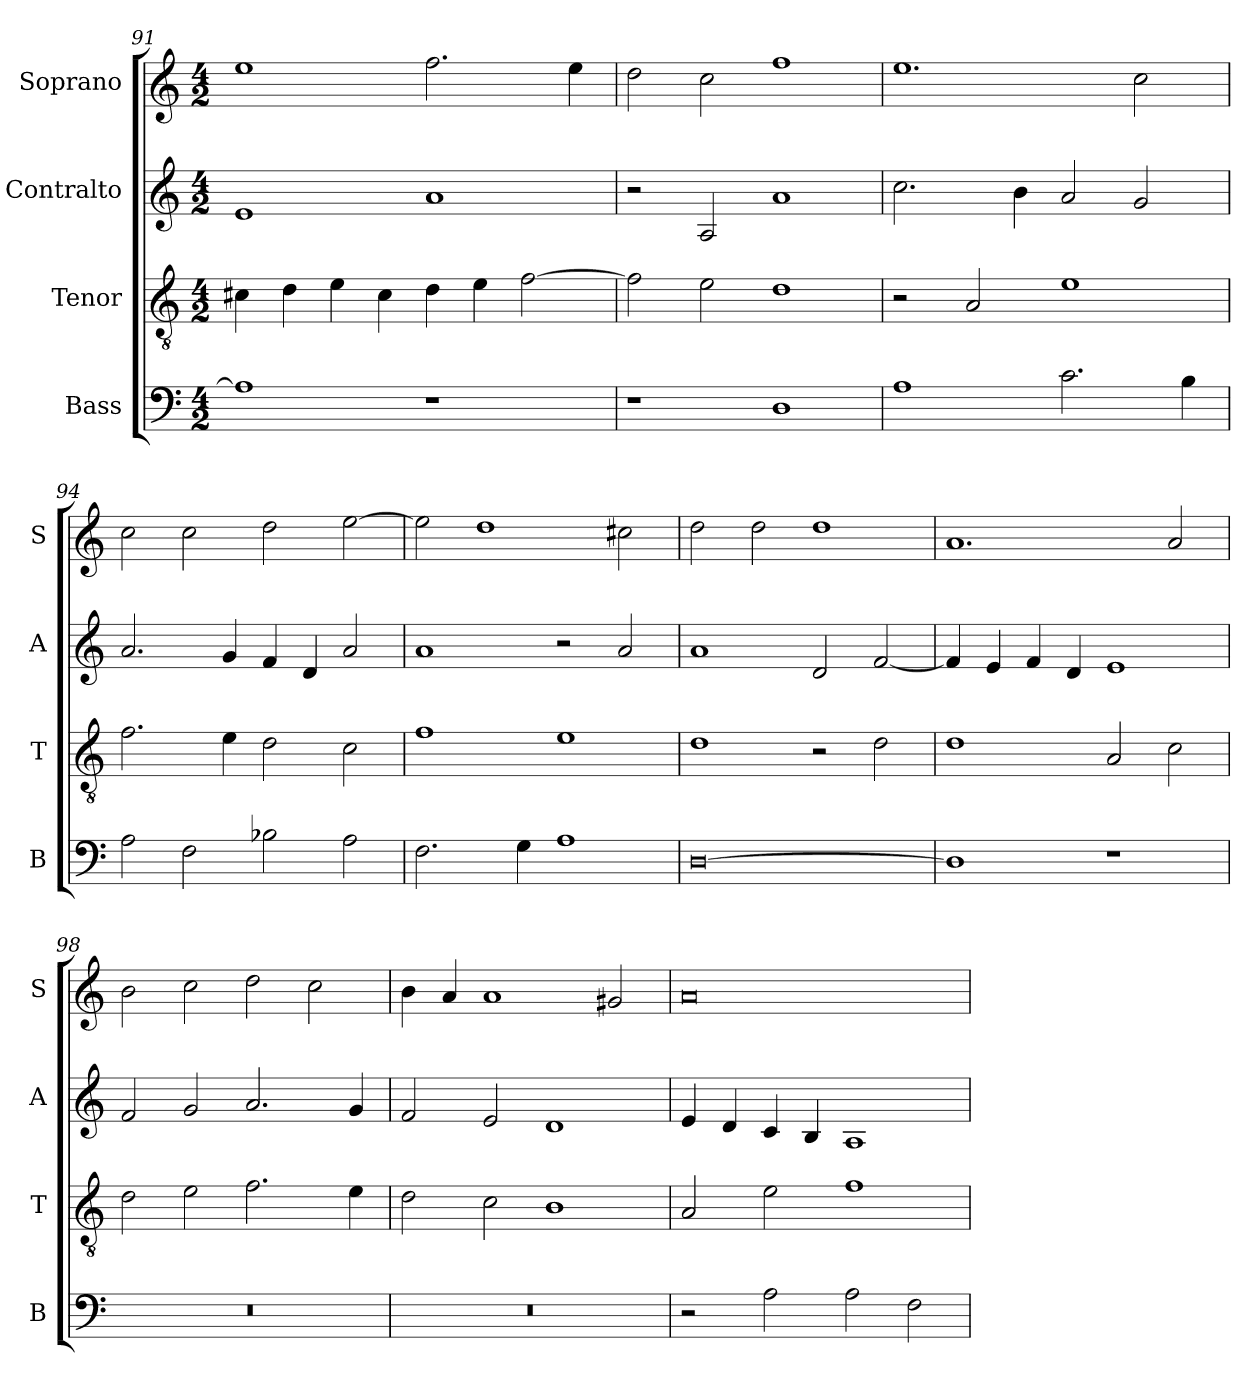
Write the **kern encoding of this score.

**kern	**kern	**kern	**kern
*part4	*part3	*part2	*part1
*staff4	*staff3	*staff2	*staff1
*I"Bass	*I"Tenor	*I"Contralto	*I"Soprano
*I'B	*I'T	*I'A	*I'S
*clefF4	*clefGv2	*clefG2	*clefG2
*k[]	*k[]	*k[]	*k[]
*D:dor	*D:dor	*D:dor	*D:dor
*M4/2	*M4/2	*M4/2	*M4/2
=91	=91	=91	=91
1A]	4c#X	1e	1ee
.	4d	.	.
.	4e	.	.
.	4c#	.	.
1r	4d	1a	2.ff
.	4e	.	.
.	[2f	.	.
.	.	.	4ee
=92	=92	=92	=92
1r	2f]	2r	2dd
.	2e	2A	2cc
1D	1d	1a	1ff
=93	=93	=93	=93
1A	2r	2.cc	1.ee
.	2A	.	.
.	.	4b	.
2.c	1e	2a	.
.	.	2g	2cc
4B	.	.	.
=94	=94	=94	=94
2A	2.f	2.a	2cc
2F	.	.	2cc
.	4e	4g	.
2B-X	2d	4f	2dd
.	.	4d	.
2A	2c	2a	[2ee
=95	=95	=95	=95
2.F	1f	1a	2ee]
.	.	.	1dd
4G	.	.	.
1A	1e	2r	.
.	.	2a	2cc#X
=96	=96	=96	=96
[0D	1d	1a	2dd
.	.	.	2dd
.	2r	2d	1dd
.	2d	[2f	.
=97	=97	=97	=97
1D]	1d	4f]	1.a
.	.	4e	.
.	.	4f	.
.	.	4d	.
1r	2A	1e	.
.	2c	.	2a
=98	=98	=98	=98
0r	2d	2f	2b
.	2e	2g	2cc
.	2.f	2.a	2dd
.	.	.	2cc
.	4e	4g	.
=99	=99	=99	=99
0r	2d	2f	4b
.	.	.	4a
.	2c	2e	1a
.	1B	1d	.
.	.	.	2g#X
=100	=100	=100	=100
2r	2A	4e	0a
.	.	4d	.
2A	2e	4c	.
.	.	4B	.
2A	1f	1A	.
2F	.	.	.
=	=	=	=
*-	*-	*-	*-
